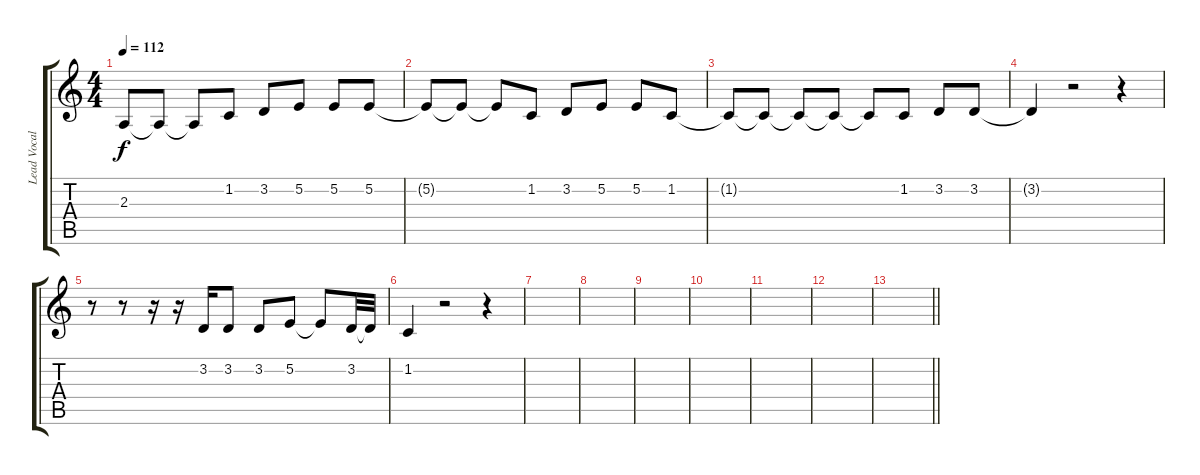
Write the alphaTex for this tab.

\track ("Lead Vocals" "Lead Vocal") {instrument voiceoohs}
\staff {score tabs}
\tuning (E4 B3 G3 D3 A2 E2) {hide}
\ts (4 4)
\tempo 112
\clef g2
\ks c
2.3{t}.8{dy f} 2.3{t}.8 2.3{t}.8 1.2.8 3.2.8 5.2.8 5.2.8 5.2.8 |
5.2{t}.8 5.2{t}.8 5.2{t}.8 1.2.8 3.2.8 5.2.8 5.2.8 1.2.8 |
1.2{t}.8 1.2{t}.8 1.2{t}.8 1.2{t}.8 1.2{t}.8 1.2.8 3.2.8 3.2.8 |
3.2{t}.4 r.2 r.4 |
r.8 r.8 r.16 r.16 3.2.16 3.2.8 3.2.8 5.2.8 5.2{t}.8 3.2.32 3.2{t}.32 |
1.2.4 r.2 r.4 |
|
|
|
|
|
|
\barLineRight lightlight
